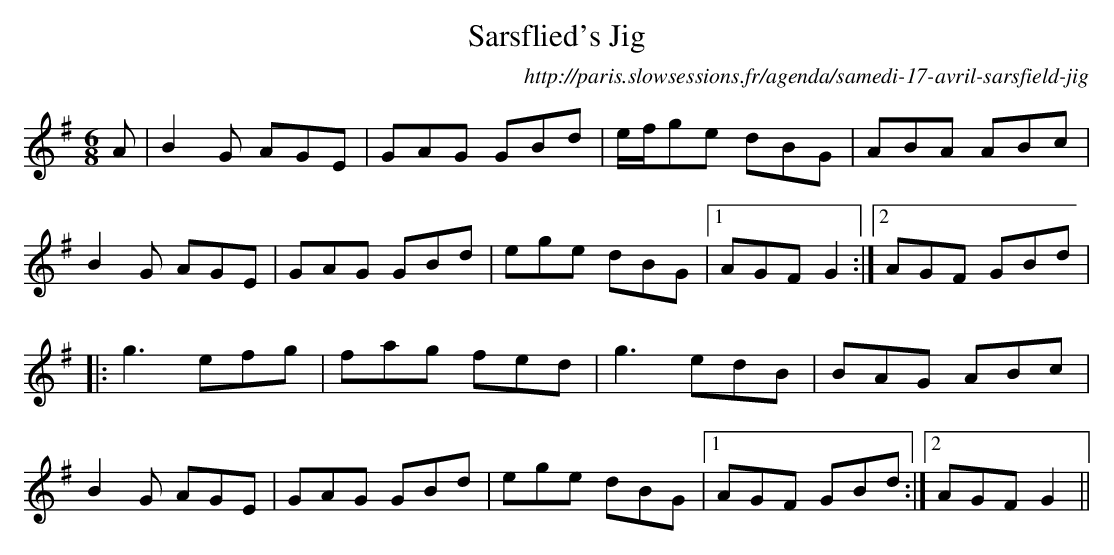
X:1
T: Sarsflied's Jig
O:http://paris.slowsessions.fr/agenda/samedi-17-avril-sarsfield-jig
M: 6/8
L: 1/8
K: Gmaj
A|B2G AGE|GAG GBd|e/2f/2ge dBG|ABA ABc|
B2G AGE|GAG GBd|ege dBG|1 AGF G2 :|2 AGF GBd|
|:g3 efg|fag fed|g3 edB|BAG ABc|
B2G AGE|GAG GBd|ege dBG|1 AGF GBd :|2 AGF G2||
